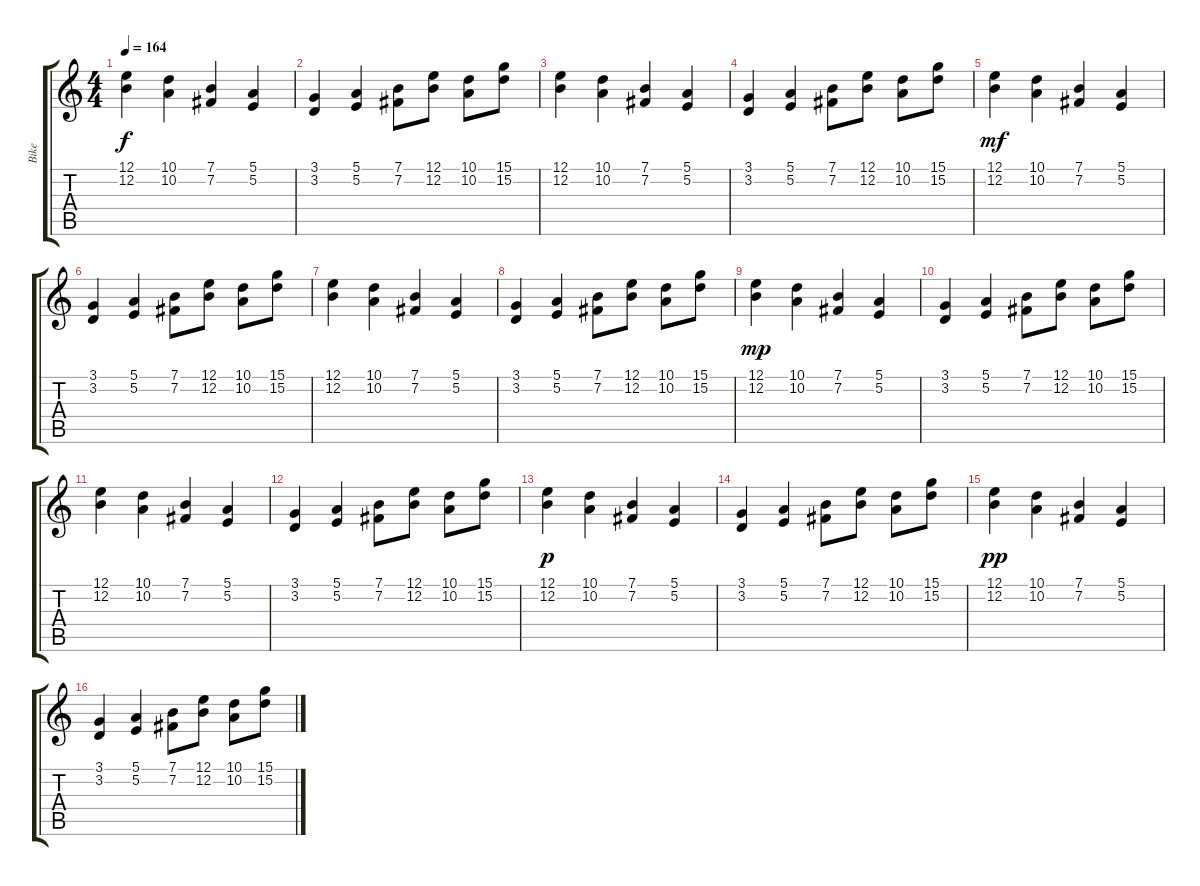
\track ("Bike" "Bike") {instrument electricpiano1}
\staff {score tabs}
\tuning (E4 B3 G3 D3 A2 E2) {hide}
\ts (4 4)
\tempo 164
\clef g2
\ks c
(12.1 12.2).4{dy f} (10.1 10.2).4 (7.1 7.2).4 (5.1 5.2).4 |
(3.1 3.2).4 (5.1 5.2).4 (7.1 7.2).8 (12.1 12.2).8 (10.1 10.2).8 (15.1 15.2).8 |
(12.1 12.2).4 (10.1 10.2).4 (7.1 7.2).4 (5.1 5.2).4 |
(3.1 3.2).4 (5.1 5.2).4 (7.1 7.2).8 (12.1 12.2).8 (10.1 10.2).8 (15.1 15.2).8 |
(12.1 12.2).4{dy mf} (10.1 10.2).4 (7.1 7.2).4 (5.1 5.2).4 |
(3.1 3.2).4 (5.1 5.2).4 (7.1 7.2).8 (12.1 12.2).8 (10.1 10.2).8 (15.1 15.2).8 |
(12.1 12.2).4 (10.1 10.2).4 (7.1 7.2).4 (5.1 5.2).4 |
(3.1 3.2).4 (5.1 5.2).4 (7.1 7.2).8 (12.1 12.2).8 (10.1 10.2).8 (15.1 15.2).8 |
(12.1 12.2).4{dy mp} (10.1 10.2).4 (7.1 7.2).4 (5.1 5.2).4 |
(3.1 3.2).4 (5.1 5.2).4 (7.1 7.2).8 (12.1 12.2).8 (10.1 10.2).8 (15.1 15.2).8 |
(12.1 12.2).4 (10.1 10.2).4 (7.1 7.2).4 (5.1 5.2).4 |
(3.1 3.2).4 (5.1 5.2).4 (7.1 7.2).8 (12.1 12.2).8 (10.1 10.2).8 (15.1 15.2).8 |
(12.1 12.2).4{dy p} (10.1 10.2).4 (7.1 7.2).4 (5.1 5.2).4 |
(3.1 3.2).4 (5.1 5.2).4 (7.1 7.2).8 (12.1 12.2).8 (10.1 10.2).8 (15.1 15.2).8 |
(12.1 12.2).4{dy pp} (10.1 10.2).4 (7.1 7.2).4 (5.1 5.2).4 |
(3.1 3.2).4 (5.1 5.2).4 (7.1 7.2).8 (12.1 12.2).8 (10.1 10.2).8 (15.1 15.2).8
